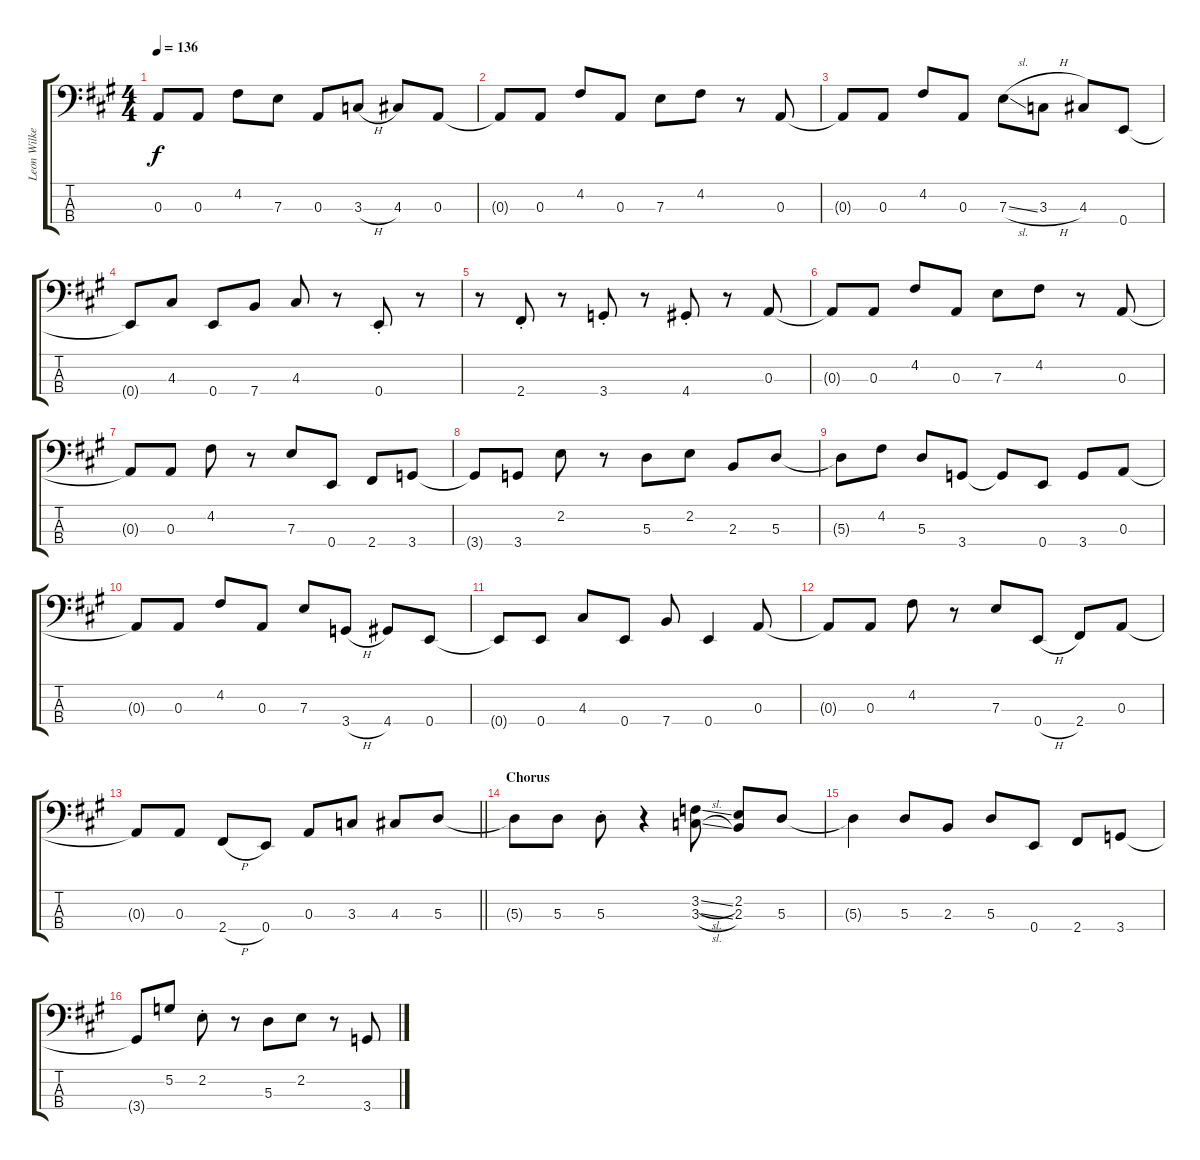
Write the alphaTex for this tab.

\track ("Leon Wilkeson - Bass" "Leon Wilke") {instrument electricbasspick}
\staff {score tabs}
\tuning (G2 D2 A1 E1) {hide}
\ts (4 4)
\tempo 136
\clef f4
\ks a
0.3{t}.8{dy f} 0.3.8 4.2.8 7.3.8 0.3.8 3.3{h}.8 4.3.8 0.3.8 |
0.3{t}.8 0.3.8 4.2.8 0.3.8 7.3.8 4.2.8 r.8 0.3.8 |
0.3{t}.8 0.3.8 4.2.8 0.3.8 7.3{sl}.8 3.3{h}.8 4.3.8 0.4.8 |
0.4{t}.8 4.3.8 0.4.8 7.4.8 4.3.8 r.8 0.4{st}.8 r.8 |
r.8 2.4{st}.8 r.8 3.4{st}.8 r.8 4.4{st}.8 r.8 0.3.8 |
0.3{t}.8 0.3.8 4.2.8 0.3.8 7.3.8 4.2.8 r.8 0.3.8 |
0.3{t}.8 0.3.8 4.2.8 r.8 7.3.8 0.4.8 2.4.8 3.4.8 |
3.4{t}.8 3.4.8 2.2.8 r.8 5.3.8 2.2.8 2.3.8 5.3.8 |
5.3{t}.8 4.2.8 5.3.8 3.4.8 3.4{t}.8 0.4.8 3.4.8 0.3.8 |
0.3{t}.8 0.3.8 4.2.8 0.3.8 7.3.8 3.4{h}.8 4.4.8 0.4.8 |
0.4{t}.8 0.4.8 4.3.8 0.4.8 7.4.8 0.4.4 0.3.8 |
0.3{t}.8 0.3.8 4.2.8 r.8 7.3.8 0.4{h}.8 2.4.8 0.3.8 |
\barLineRight lightlight
0.3{t}.8 0.3.8 2.4{h}.8 0.4.8 0.3.8 3.3.8 4.3.8 5.3.8 |
\section ("" "Chorus")
5.3{t}.8 5.3.8 5.3{st}.8 r.4 (3.2{sl} 3.3{sl}).8 (2.2 2.3).8 5.3.8 |
5.3{t}.4 5.3.8 2.3.8 5.3.8 0.4.8 2.4.8 3.4.8 |
3.4{t}.8 5.2.8 2.2{st}.8 r.8 5.3.8 2.2.8 r.8 3.4.8
